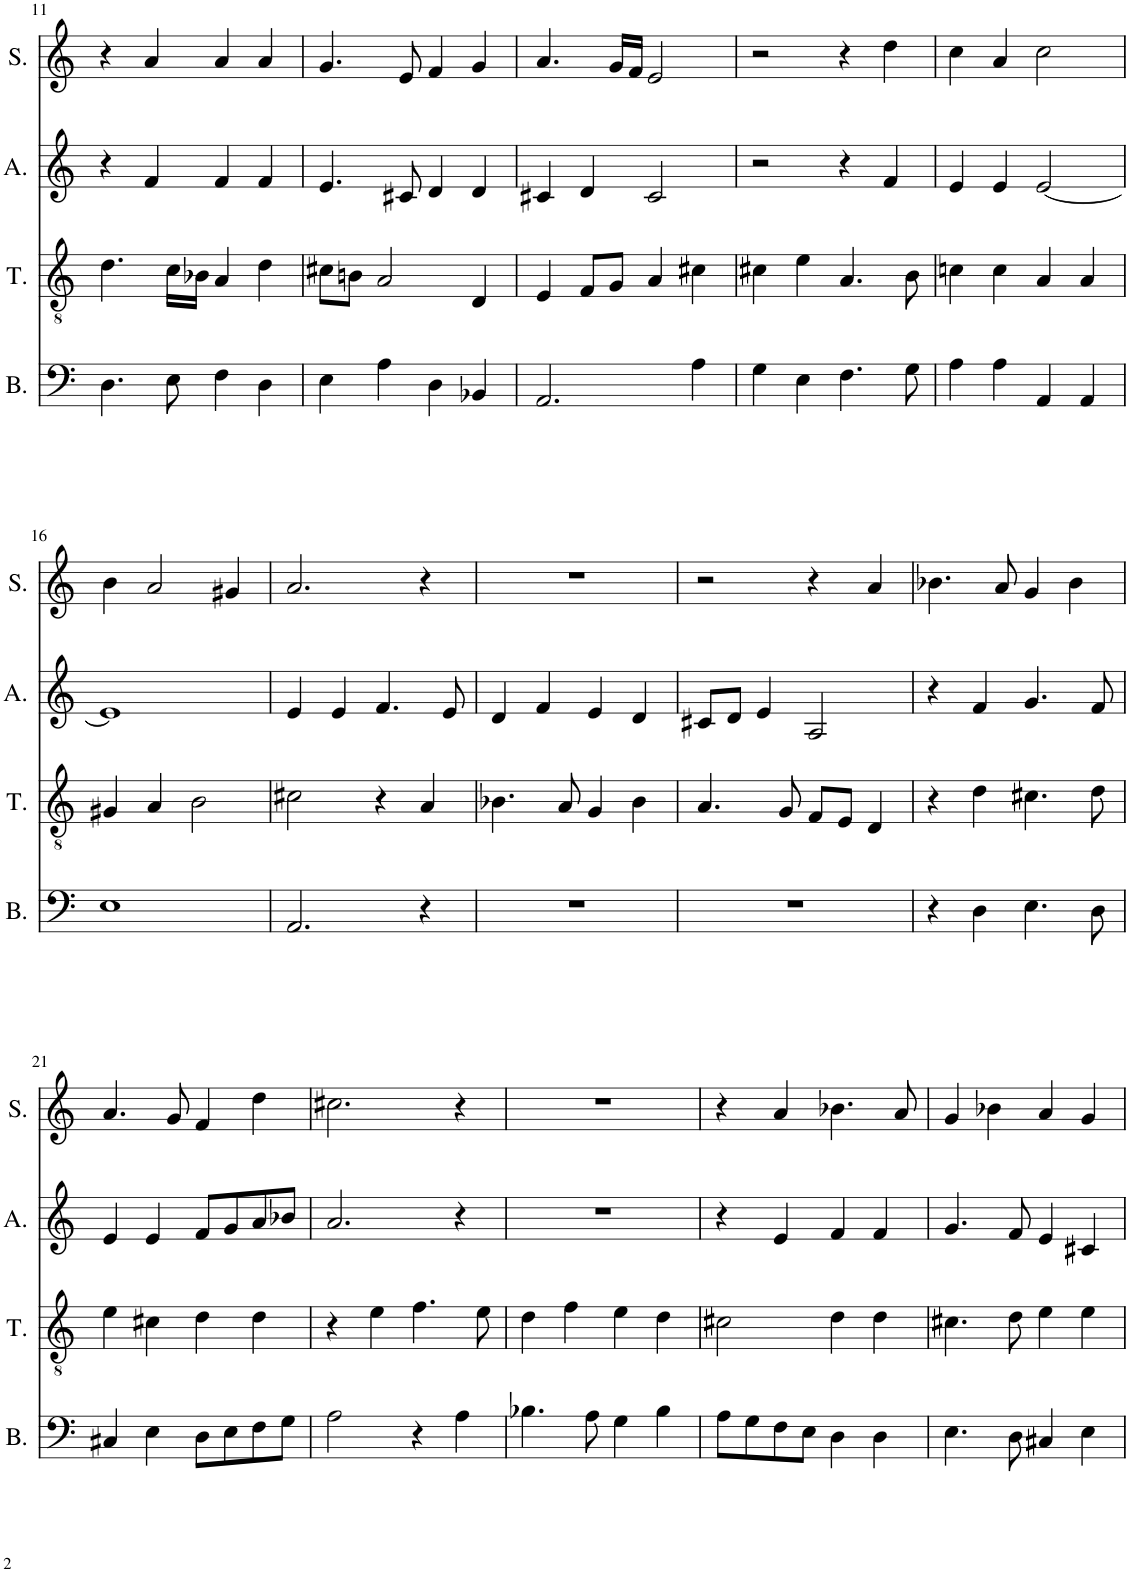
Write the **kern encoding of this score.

**kern	**kern	**kern	**kern
*part4	*part3	*part2	*part1
*staff4	*staff3	*staff2	*staff1
*I"Bass	*I"Tenor	*I"Alto	*I"Soprano
*I'B.	*I'T.	*I'A.	*I'S.
!!LO:PB:g=z
*clefF4	*clefGv2	*clefG2	*clefG2
*k[]	*k[]	*k[]	*k[]
*M4/4	*M4/4	*M4/4	*M4/4
=11	=11	=11	=11
4.D\	4.d\	4r	4r
.	.	4f/	4a/
8E\	16c\LL	.	.
.	16B-X\JJ	.	.
4F\	4A/	4f/	4a/
4D\	4d\	4f/	4a/
=12	=12	=12	=12
4E\	8c#X\L	4.e/	4.g/
.	8Bn\J	.	.
4A\	2A/	.	.
.	.	8c#X/	8e/
4D\	.	4d/	4f/
4BB-X/	4D/	4d/	4g/
=13	=13	=13	=13
2.AA/	4E/	4c#X/	4.a/
.	8F/L	4d/	.
.	8G/J	.	16g/LL
.	.	.	16f/JJ
.	4A/	2c#/	2e/
4A\	4c#X\	.	.
=14	=14	=14	=14
4G\	4c#X\	2r	2r
4E\	4e\	.	.
4.F\	4.A/	4r	4r
.	.	4f/	4dd\
8G\	8B\	.	.
=15	=15	=15	=15
4A\	4cn\	4e/	4cc\
4A\	4c\	4e/	4a/
4AA/	4A/	[2e/	2cc\
4AA/	4A/	.	.
!!LO:LB:g=z
=16	=16	=16	=16
1E	4G#X/	1e]	4b\
.	4A/	.	2a/
.	2B\	.	.
.	.	.	4g#X/
=17	=17	=17	=17
2.AA/	2c#X\	4e/	2.a/
.	.	4e/	.
.	4r	4.f/	.
4r	4A/	.	4r
.	.	8e/	.
=18	=18	=18	=18
1r	4.B-X\	4d/	1r
.	.	4f/	.
.	8A/	.	.
.	4G/	4e/	.
.	4B-\	4d/	.
=19	=19	=19	=19
1r	4.A/	8c#X/L	2r
.	.	8d/J	.
.	.	4e/	.
.	8G/	.	.
.	8F/L	2A/	4r
.	8E/J	.	.
.	4D/	.	4a/
=20	=20	=20	=20
4r	4r	4r	4.b-X\
4D\	4d\	4f/	.
.	.	.	8a/
4.E\	4.c#X\	4.g/	4g/
.	.	.	4b-\
8D\	8d\	8f/	.
!!LO:LB:g=z
=21	=21	=21	=21
4C#X/	4e\	4e/	4.a/
4E\	4c#X\	4e/	.
.	.	.	8g/
8D\L	4d\	8f/L	4f/
8E\	.	8g/	.
8F\	4d\	8a/	4dd\
8G\J	.	8b-X/J	.
=22	=22	=22	=22
2A\	4r	2.a/	2.cc#X\
.	4e\	.	.
4r	4.f\	.	.
4A\	.	4r	4r
.	8e\	.	.
=23	=23	=23	=23
4.B-X\	4d\	1r	1r
.	4f\	.	.
8A\	.	.	.
4G\	4e\	.	.
4B-\	4d\	.	.
=24	=24	=24	=24
8A\L	2c#X\	4r	4r
8G\	.	.	.
8F\	.	4e/	4a/
8E\J	.	.	.
4D\	4d\	4f/	4.b-X\
4D\	4d\	4f/	.
.	.	.	8a/
=25	=25	=25	=25
4.E\	4.c#X\	4.g/	4g/
.	.	.	4b-X\
8D\	8d\	8f/	.
4C#X/	4e\	4e/	4a/
4E\	4e\	4c#X/	4g/
=	=	=	=
*-	*-	*-	*-
